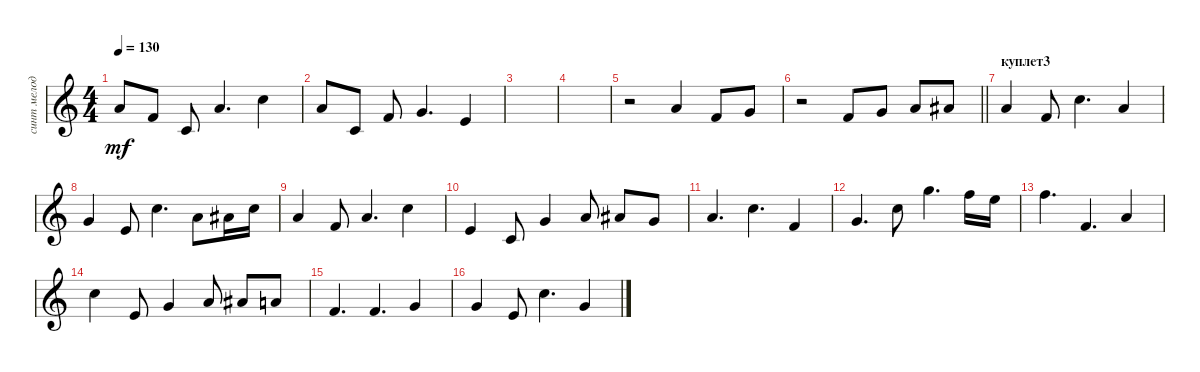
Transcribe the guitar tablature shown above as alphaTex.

\track ("синт мелодия" "синт мелод") {instrument celesta}
\staff {score}
\tuning (E4 B3 G3 D3 A2 E2) {hide}
\ts (4 4)
\tempo 130
\clef g2
\ks c
5.1.8{dy mf} 1.1.8 1.2.8 5.1.4{d} 8.1.4 |
5.1.8 1.2.8 1.1.8 3.1.4{d} 0.1.4 |
|
|
r.2 5.1.4 1.1.8 3.1.8 |
\barLineRight lightlight
r.2 1.1.8 3.1.8 5.1.8 6.1.8 |
\section ("" "куплет3")
5.1.4 1.1.8 8.1.4{d} 5.1.4 |
3.1.4 0.1.8 8.1.4{d} 5.1.8 6.1.16 8.1.16 |
5.1.4 1.1.8 5.1.4{d} 8.1.4 |
0.1.4 1.2.8 3.1.4 5.1.8 6.1.8 3.1.8 |
5.1.4{d} 8.1.4{d} 1.1.4 |
3.1.4{d} 8.1.8 15.1.4{d} 13.1.16 12.1.16 |
13.1.4{d} 1.1.4{d} 5.1.4 |
8.1.4 0.1.8 3.1.4 5.1.8 6.1.8 5.1.8 |
1.1.4{d} 1.1.4{d} 3.1.4 |
3.1.4 0.1.8 8.1.4{d} 3.1.4
